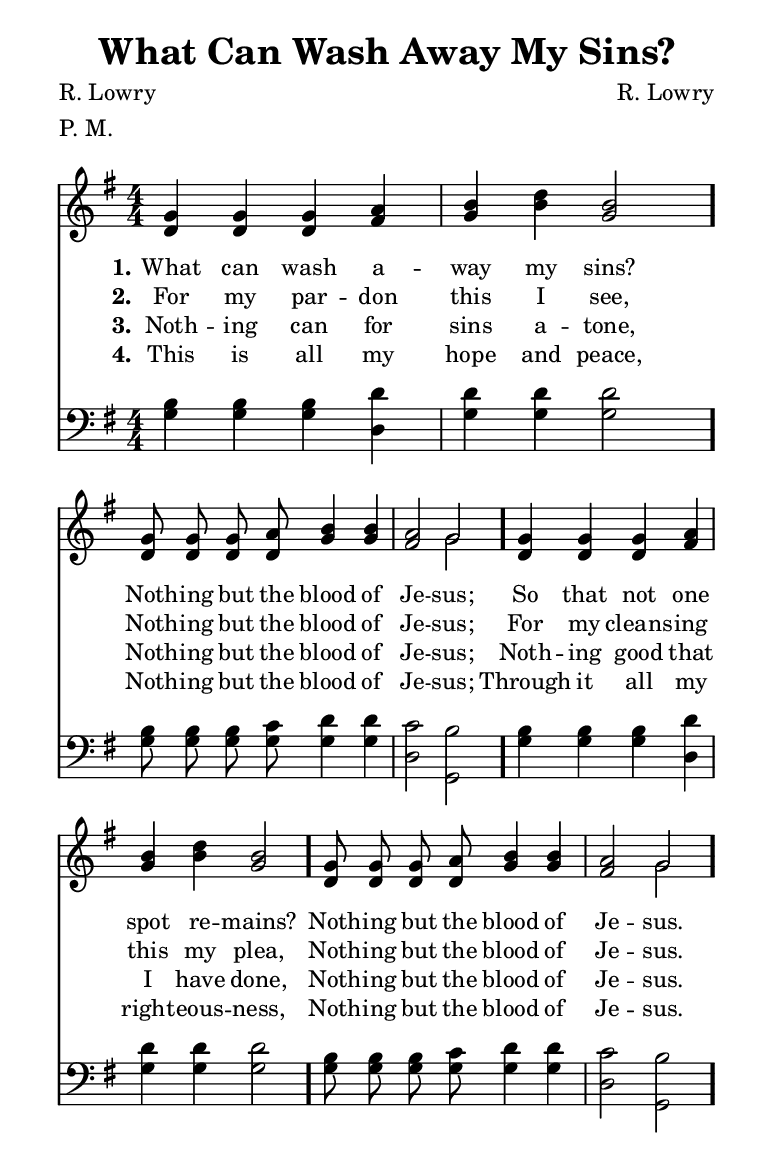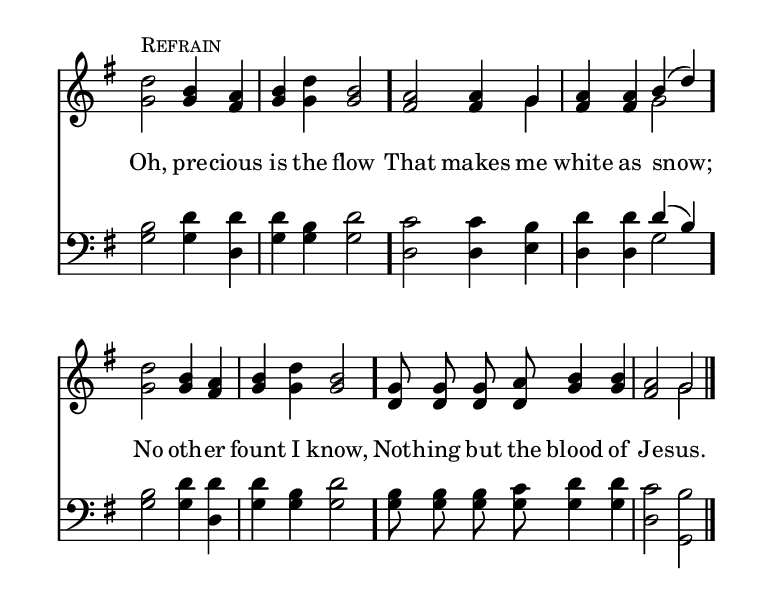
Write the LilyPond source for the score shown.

\include "common/global.ily"
\paper {
  \include "common/paper.ily"
  ragged-bottom = ##t
  system-count = #(cond (is-eogsized 4) (#t #f))
}

\header{
  %gospel
  hymnnumber = "139"
  title = "What Can Wash Away My Sins?"
  tunename = ""
  meter = "P. M."
  poet = "R. Lowry"
  composer = "R. Lowry"
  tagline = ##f
}

% for fermata in MIDI
ta = { \tempo 4=100 }
tb = { \tempo 4=50  }

patternAA = { c4 c4 c4 c4 | c4 c4 c2 }
patternAB = { c8 c8 c8 c8 c4 c4 | c2 c2 }

patternBA = { c2 c4 c4 | c4 c4 c2 }
patternBB = { c2 c4 c4 | c4 c4 c4( c4) }

global = {
  \include "common/overrides.ily"
  \override Staff.TimeSignature.style = #'numbered
  \time 4/4
  \override Score.MetronomeMark.transparent = ##t % hide all fermata changes too
  \ta
  \key g \major
  \autoBeamOff
}

notesSoprano = {
\global
\relative c'' {

  \changePitch \patternAA { g g g a | b d b }
  \changePitch \patternAB { g g g a b b | a g }
  \changePitch \patternAA { g g g a | b d b }
  \changePitch \patternAB { g g g a b b | a g }

  << s^\markup { \small \caps "Refrain" }
  \changePitch \patternBA { d' b a | b d b } >>
  \changePitch \patternBB { a a g | a a b d }
  \changePitch \patternBA { d b a | b d b }
  \changePitch \patternAB { g g g a b b | a g }

  \bar "|."

}
}

notesAlto = {
\global
\relative e' {

  \changePitch \patternAA { d d d fis | g b g }
  \changePitch \patternAB { d d d d g g | fis g }
  \changePitch \patternAA { d d d fis | g b g }
  \changePitch \patternAB { d d d d g g | fis g }

  \changePitch \patternBA { g g fis | g g g }
  \changePitch \patternBA { fis fis g | fis fis g }
  \changePitch \patternBA { g g fis | g g g }
  \changePitch \patternAB { d d d d g g | fis g }

}
}

notesTenor = {
\global
\relative a {

  \changePitch \patternAA { b b b d | d d d }
  \changePitch \patternAB { b b b c d d | c b }
  \changePitch \patternAA { b b b d | d d d }
  \changePitch \patternAB { b b b c d d | c b }

  \changePitch \patternBA { b d d | d b d }
  \changePitch \patternBB { c c b | d d d b }
  \changePitch \patternBA { b d d | d b d }
  \changePitch \patternAB { b b b c d d | c b }

}
}

notesBass = {
\global
\relative f {

  \changePitch \patternAA { g g g d | g g g  }
  \changePitch \patternAB { g g g g g g | d g, }
  \changePitch \patternAA { g' g g d | g g g  }
  \changePitch \patternAB { g g g g g g | d g, }

  \changePitch \patternBA { g' g d | g g g }
  \changePitch \patternBA { d d e | d d g }
  \changePitch \patternBA { g g d | g g g }
  \changePitch \patternAB { g g g g g g | d g, }

}
}

Refrain = \lyricmode {

Oh, pre -- cious is the flow \bar "."
That makes me white as snow; \bar "."
No oth -- er fount I know, \bar "."
Noth -- ing but the blood of Je -- sus. \bar "."

}

wordsA = \lyricmode {
\set stanza = "1."

What can wash a -- way my sins? \bar "."
Noth -- ing but the blood of Je -- sus; \bar "."
So that not one spot re -- mains? \bar "."
Noth -- ing but the blood of Je -- sus. \bar "."

}

wordsB = \lyricmode {
\set stanza = "2."

For my par -- don this I see,
Noth -- ing but the blood of Je -- sus;
For my cleans -- ing this my plea,
Noth -- ing but the blood of Je -- sus.

\Refrain

}

wordsC = \lyricmode {
\set stanza = "3."

Noth -- ing can for sins a -- tone,
Noth -- ing but the blood of Je -- sus;
Noth -- ing good that I have done,
Noth -- ing but the blood of Je -- sus.

}

wordsD = \lyricmode {
\set stanza = "4."

This is all my hope and peace,
Noth -- ing but the blood of Je -- sus;
Through it all my right -- eous -- ness,
Noth -- ing but the blood of Je -- sus.

}

\score {
  \context ChoirStaff <<
    \context Staff = upper <<
      \set Staff.autoBeaming = ##f
      \set ChoirStaff.systemStartDelimiter = #'SystemStartBar
      \set ChoirStaff.printPartCombineTexts = ##f
      \partcombine #'(2 . 11) \notesSoprano \notesAlto
      \context NullVoice = sopranos { \voiceOne << \notesSoprano >> }
      \context Lyrics = one   \lyricsto sopranos \wordsA
      \context Lyrics = two   \lyricsto sopranos \wordsB
      \context Lyrics = three \lyricsto sopranos \wordsC
      \context Lyrics = four  \lyricsto sopranos \wordsD
    >>
    \context Staff = men <<
      \set Staff.autoBeaming = ##f
      \clef bass
      \set ChoirStaff.printPartCombineTexts = ##f
      \partcombine #'(2 . 11) \notesTenor \notesBass
    >>
  >>
  \layout {
    \include "common/layout.ily"
  }
  #(cond ((ly:get-option 'eog-midi-permitted) #{ \midi{
    \include "common/midi.ily"
  } #}))
}

\version "2.19.49"  % necessary for upgrading to future LilyPond versions.

% vi:set et ts=2 sw=2 ai nocindent syntax=lilypond:
